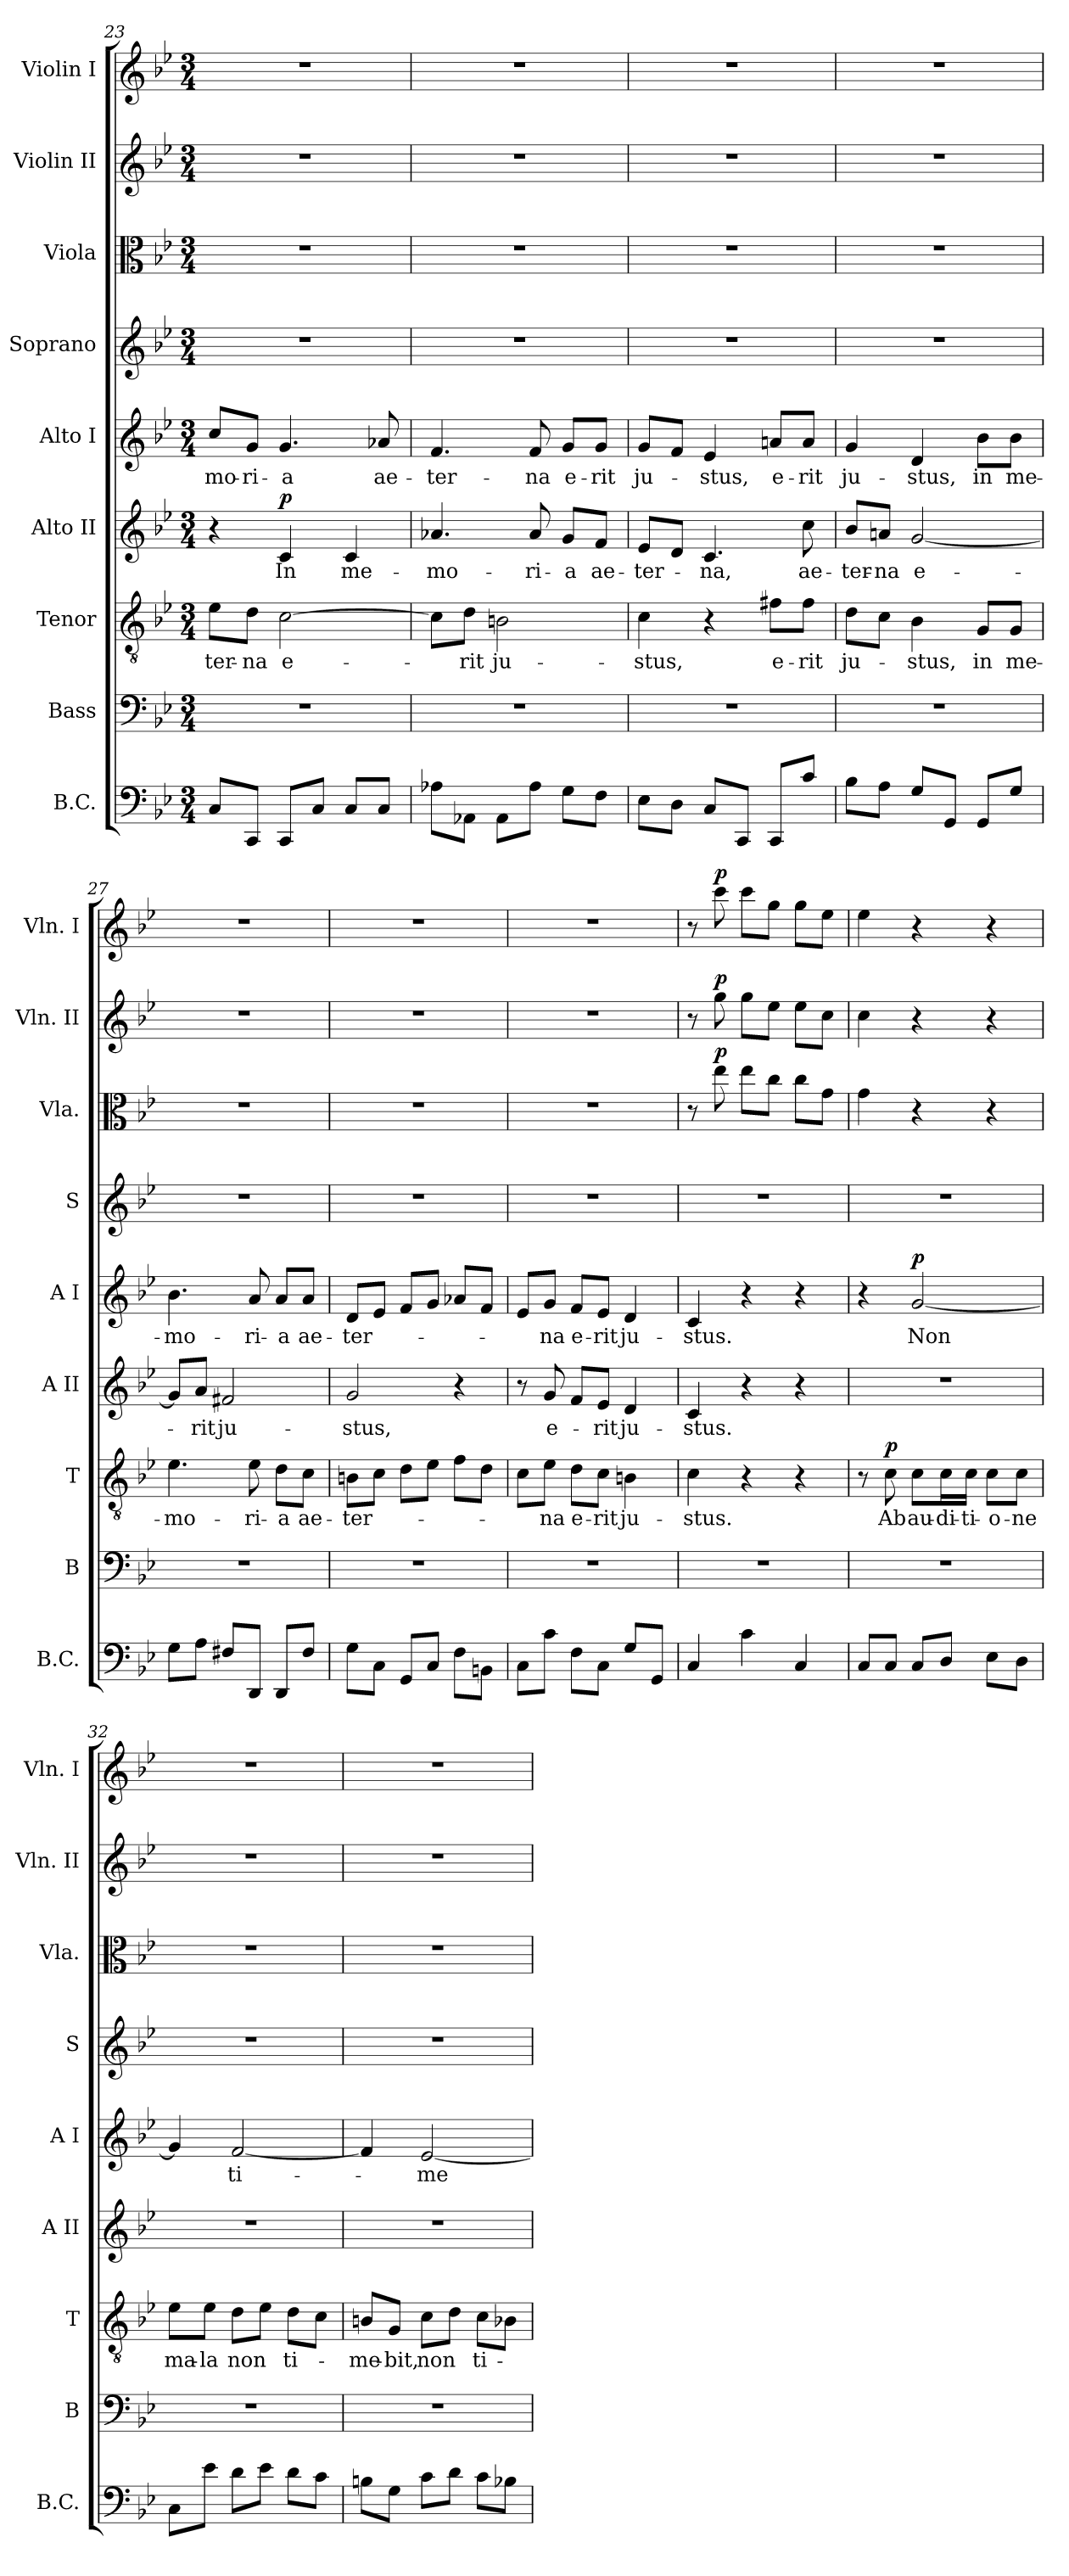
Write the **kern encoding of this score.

**kern	**kern	**kern	**text	**dynam	**kern	**text	**dynam	**kern	**text	**dynam	**kern	**kern	**dynam	**kern	**dynam	**kern	**dynam
*part9	*part8	*part7	*part7	*part7	*part6	*part6	*part6	*part5	*part5	*part5	*part4	*part3	*part3	*part2	*part2	*part1	*part1
*staff9	*staff8	*staff7	*staff7	*staff7	*staff6	*staff6	*staff6	*staff5	*staff5	*staff5	*staff4	*staff3	*staff3	*staff2	*staff2	*staff1	*staff1
*I"B.C.	*I"Bass	*I"Tenor	*	*	*I"Alto II	*	*	*I"Alto I	*	*	*I"Soprano	*I"Viola	*	*I"Violin II	*	*I"Violin I	*
*I'B.C.	*I'B	*I'T	*	*	*I'A II	*	*	*I'A I	*	*	*I'S	*I'Vla.	*	*I'Vln. II	*	*I'Vln. I	*
*clefF4	*clefF4	*clefGv2	*	*	*clefG2	*	*	*clefG2	*	*	*clefG2	*clefC3	*	*clefG2	*	*clefG2	*
*k[b-e-]	*k[b-e-]	*k[b-e-]	*	*	*k[b-e-]	*	*	*k[b-e-]	*	*	*k[b-e-]	*k[b-e-]	*	*k[b-e-]	*	*k[b-e-]	*
*g:	*g:	*g:	*	*	*g:	*	*	*g:	*	*	*g:	*g:	*	*g:	*	*g:	*
*M3/4	*M3/4	*M3/4	*	*	*M3/4	*	*	*M3/4	*	*	*M3/4	*M3/4	*	*M3/4	*	*M3/4	*
=23	=23	=23	=23	=23	=23	=23	=23	=23	=23	=23	=23	=23	=23	=23	=23	=23	=23
!	!	!	!LO:LY:b	!	!	!	!	!	!LO:LY:b	!	!	!	!	!	!	!	!
8C/L	2.r	8e-\L	-ter-	.	4r	.	.	8cc/L	-mo-	.	2.r	2.r	.	2.r	.	2.r	.
!	!	!	!LO:LY:b	!	!	!	!	!	!LO:LY:b	!	!	!	!	!	!	!	!
8CC/J	.	8d\J	-na	.	.	.	.	8g/J	-ri-	.	.	.	.	.	.	.	.
!	!	!	!LO:LY:b	!	!	!LO:LY:b	!LO:DY:a	!	!LO:LY:b	!	!	!	!	!	!	!	!
8CC/L	.	[2c\	e-	.	4c/	In	p	4.g/	-a	.	.	.	.	.	.	.	.
8C/J	.	.	.	.	.	.	.	.	.	.	.	.	.	.	.	.	.
!	!	!	!	!	!	!LO:LY:b	!	!	!	!	!	!	!	!	!	!	!
8C/L	.	.	.	.	4c/	me-	.	.	.	.	.	.	.	.	.	.	.
!	!	!	!	!	!	!	!	!	!LO:LY:b	!	!	!	!	!	!	!	!
8C/J	.	.	.	.	.	.	.	8a-X/	ae-	.	.	.	.	.	.	.	.
=24	=24	=24	=24	=24	=24	=24	=24	=24	=24	=24	=24	=24	=24	=24	=24	=24	=24
!	!	!	!	!	!	!LO:LY:b	!	!	!LO:LY:b	!	!	!	!	!	!	!	!
8A-X\L	2.r	8c\L]	.	.	4.a-X/	-mo-	.	4.f/	-ter-	.	2.r	2.r	.	2.r	.	2.r	.
!	!	!	!LO:LY:b	!	!	!	!	!	!	!	!	!	!	!	!	!	!
8AA-X\J	.	8d\J	-rit	.	.	.	.	.	.	.	.	.	.	.	.	.	.
!	!	!	!LO:LY:b	!	!	!	!	!	!	!	!	!	!	!	!	!	!
8AA-\L	.	2Bn\	ju-	.	.	.	.	.	.	.	.	.	.	.	.	.	.
!	!	!	!	!	!	!LO:LY:b	!	!	!LO:LY:b	!	!	!	!	!	!	!	!
8A-\J	.	.	.	.	8a-/	-ri-	.	8f/	-na	.	.	.	.	.	.	.	.
!	!	!	!	!	!	!LO:LY:b	!	!	!LO:LY:b	!	!	!	!	!	!	!	!
8G\L	.	.	.	.	8g/L	-a	.	8g/L	e-	.	.	.	.	.	.	.	.
!	!	!	!	!	!	!LO:LY:b	!	!	!LO:LY:b	!	!	!	!	!	!	!	!
8F\J	.	.	.	.	8f/J	ae-	.	8g/J	-rit	.	.	.	.	.	.	.	.
=25	=25	=25	=25	=25	=25	=25	=25	=25	=25	=25	=25	=25	=25	=25	=25	=25	=25
!	!	!	!LO:LY:b	!	!	!LO:LY:b	!	!	!LO:LY:b	!	!	!	!	!	!	!	!
8E-\L	2.r	4c\	-stus,	.	8e-/L	-ter-	.	8g/L	ju-	.	2.r	2.r	.	2.r	.	2.r	.
8D\J	.	.	.	.	8d/J	.	.	8f/J	.	.	.	.	.	.	.	.	.
!	!	!	!	!	!	!LO:LY:b	!	!	!LO:LY:b	!	!	!	!	!	!	!	!
8C/L	.	4r	.	.	4.c/	-na,	.	4e-/	-stus,	.	.	.	.	.	.	.	.
8CC/J	.	.	.	.	.	.	.	.	.	.	.	.	.	.	.	.	.
!	!	!	!LO:LY:b	!	!	!	!	!	!LO:LY:b	!	!	!	!	!	!	!	!
8CC/L	.	8f#X\L	e-	.	.	.	.	8ani/L	e-	.	.	.	.	.	.	.	.
!	!	!	!LO:LY:b	!	!	!LO:LY:b	!	!	!LO:LY:b	!	!	!	!	!	!	!	!
8c/J	.	8f#\J	-rit	.	8cc\	ae-	.	8a/J	-rit	.	.	.	.	.	.	.	.
=26	=26	=26	=26	=26	=26	=26	=26	=26	=26	=26	=26	=26	=26	=26	=26	=26	=26
!	!	!	!LO:LY:b	!	!	!LO:LY:b	!	!	!LO:LY:b	!	!	!	!	!	!	!	!
8B-\L	2.r	8d\L	ju-	.	8b-/L	-ter-	.	4g/	ju-	.	2.r	2.r	.	2.r	.	2.r	.
!	!	!	!	!	!	!LO:LY:b	!	!	!	!	!	!	!	!	!	!	!
8A\J	.	8c\J	.	.	8ani/J	-na	.	.	.	.	.	.	.	.	.	.	.
!	!	!	!LO:LY:b	!	!	!LO:LY:b	!	!	!LO:LY:b	!	!	!	!	!	!	!	!
8G/L	.	4B-\	-stus,	.	[2g/	e-	.	4d/	-stus,	.	.	.	.	.	.	.	.
8GG/J	.	.	.	.	.	.	.	.	.	.	.	.	.	.	.	.	.
!	!	!	!LO:LY:b	!	!	!	!	!	!LO:LY:b	!	!	!	!	!	!	!	!
8GG/L	.	8G/L	in	.	.	.	.	8b-\L	in	.	.	.	.	.	.	.	.
!	!	!	!LO:LY:b	!	!	!	!	!	!LO:LY:b	!	!	!	!	!	!	!	!
8G/J	.	8G/J	me-	.	.	.	.	8b-\J	me-	.	.	.	.	.	.	.	.
!!LO:PB:g=z
=27	=27	=27	=27	=27	=27	=27	=27	=27	=27	=27	=27	=27	=27	=27	=27	=27	=27
!	!	!	!LO:LY:b	!	!	!	!	!	!LO:LY:b	!	!	!	!	!	!	!	!
8G\L	2.r	4.e-\	-mo-	.	8g/L]	.	.	4.b-\	-mo-	.	2.r	2.r	.	2.r	.	2.r	.
!	!	!	!	!	!	!LO:LY:b	!	!	!	!	!	!	!	!	!	!	!
8A\J	.	.	.	.	8a/J	-rit	.	.	.	.	.	.	.	.	.	.	.
!	!	!	!	!	!	!LO:LY:b	!	!	!	!	!	!	!	!	!	!	!
8F#X/L	.	.	.	.	2f#X/	ju-	.	.	.	.	.	.	.	.	.	.	.
!	!	!	!LO:LY:b	!	!	!	!	!	!LO:LY:b	!	!	!	!	!	!	!	!
8DD/J	.	8e-\	-ri-	.	.	.	.	8a/	-ri-	.	.	.	.	.	.	.	.
!	!	!	!LO:LY:b	!	!	!	!	!	!LO:LY:b	!	!	!	!	!	!	!	!
8DD/L	.	8d\L	-a	.	.	.	.	8a/L	-a	.	.	.	.	.	.	.	.
!	!	!	!LO:LY:b	!	!	!	!	!	!LO:LY:b	!	!	!	!	!	!	!	!
8F#/J	.	8c\J	ae-	.	.	.	.	8a/J	ae-	.	.	.	.	.	.	.	.
=28	=28	=28	=28	=28	=28	=28	=28	=28	=28	=28	=28	=28	=28	=28	=28	=28	=28
!	!	!	!LO:LY:b	!	!	!LO:LY:b	!	!	!LO:LY:b	!	!	!	!	!	!	!	!
8G\L	2.r	8Bn\L	-ter-	.	2g/	-stus,	.	8d/L	-ter-	.	2.r	2.r	.	2.r	.	2.r	.
8C\J	.	8c\J	.	.	.	.	.	8e-/J	.	.	.	.	.	.	.	.	.
8GG/L	.	8d\L	.	.	.	.	.	8f/L	.	.	.	.	.	.	.	.	.
8C/J	.	8e-\J	.	.	.	.	.	8g/J	.	.	.	.	.	.	.	.	.
8F\L	.	8f\L	.	.	4r	.	.	8a-X/L	.	.	.	.	.	.	.	.	.
8BBn\J	.	8d\J	.	.	.	.	.	8f/J	.	.	.	.	.	.	.	.	.
=29	=29	=29	=29	=29	=29	=29	=29	=29	=29	=29	=29	=29	=29	=29	=29	=29	=29
8C\L	2.r	8c\L	.	.	8r	.	.	8e-/L	.	.	2.r	2.r	.	2.r	.	2.r	.
!	!	!	!LO:LY:b	!	!	!LO:LY:b	!	!	!LO:LY:b	!	!	!	!	!	!	!	!
8c\J	.	8e-\J	-na	.	8g/	e-	.	8g/J	-na	.	.	.	.	.	.	.	.
!	!	!	!LO:LY:b	!	!	!	!	!	!LO:LY:b	!	!	!	!	!	!	!	!
8F\L	.	8d\L	e-	.	8f/L	.	.	8f/L	e-	.	.	.	.	.	.	.	.
!	!	!	!LO:LY:b	!	!	!LO:LY:b	!	!	!LO:LY:b	!	!	!	!	!	!	!	!
8C\J	.	8c\J	-rit	.	8e-/J	-rit	.	8e-/J	-rit	.	.	.	.	.	.	.	.
!	!	!	!LO:LY:b	!	!	!LO:LY:b	!	!	!LO:LY:b	!	!	!	!	!	!	!	!
8G/L	.	4Bn\	ju-	.	4d/	ju-	.	4d/	ju-	.	.	.	.	.	.	.	.
8GG/J	.	.	.	.	.	.	.	.	.	.	.	.	.	.	.	.	.
=30	=30	=30	=30	=30	=30	=30	=30	=30	=30	=30	=30	=30	=30	=30	=30	=30	=30
!	!	!	!LO:LY:b	!	!	!LO:LY:b	!	!	!LO:LY:b	!	!	!	!	!	!	!	!
4C/	2.r	4c\	-stus.	.	4c/	-stus.	.	4c/	-stus.	.	2.r	8r	.	8r	.	8r	.
!	!	!	!	!	!	!	!	!	!	!	!	!	!LO:DY:a	!	!LO:DY:a	!	!LO:DY:a
.	.	.	.	.	.	.	.	.	.	.	.	8ee-\	p	8gg\	p	8ccc\	p
4c\	.	4r	.	.	4r	.	.	4r	.	.	.	8ee-\L	.	8gg\L	.	8ccc\L	.
.	.	.	.	.	.	.	.	.	.	.	.	8cc\J	.	8ee-\J	.	8gg\J	.
4C/	.	4r	.	.	4r	.	.	4r	.	.	.	8cc\L	.	8ee-\L	.	8gg\L	.
.	.	.	.	.	.	.	.	.	.	.	.	8g\J	.	8cc\J	.	8ee-\J	.
=31	=31	=31	=31	=31	=31	=31	=31	=31	=31	=31	=31	=31	=31	=31	=31	=31	=31
8C/L	2.r	8r	.	.	2.r	.	.	4r	.	.	2.r	4g\	.	4cc\	.	4ee-\	.
!	!	!	!LO:LY:b	!LO:DY:a	!	!	!	!	!	!	!	!	!	!	!	!	!
8C/J	.	8c\	Ab	p	.	.	.	.	.	.	.	.	.	.	.	.	.
!	!	!	!LO:LY:b	!	!	!	!	!	!LO:LY:b	!LO:DY:a	!	!	!	!	!	!	!
8C/L	.	8c\L	au-	.	.	.	.	[2g/	Non	p	.	4r	.	4r	.	4r	.
!	!	!	!LO:LY:b	!	!	!	!	!	!	!	!	!	!	!	!	!	!
8D/J	.	16c\L	-di-	.	.	.	.	.	.	.	.	.	.	.	.	.	.
!	!	!	!LO:LY:b	!	!	!	!	!	!	!	!	!	!	!	!	!	!
.	.	16c\JJ	-ti-	.	.	.	.	.	.	.	.	.	.	.	.	.	.
!	!	!	!LO:LY:b	!	!	!	!	!	!	!	!	!	!	!	!	!	!
8E-\L	.	8c\L	-o-	.	.	.	.	.	.	.	.	4r	.	4r	.	4r	.
!	!	!	!LO:LY:b	!	!	!	!	!	!	!	!	!	!	!	!	!	!
8D\J	.	8c\J	-ne	.	.	.	.	.	.	.	.	.	.	.	.	.	.
!!LO:LB:g=z
=32	=32	=32	=32	=32	=32	=32	=32	=32	=32	=32	=32	=32	=32	=32	=32	=32	=32
!	!	!	!LO:LY:b	!	!	!	!	!	!	!	!	!	!	!	!	!	!
8C\L	2.r	8e-\L	ma-	.	2.r	.	.	4g/]	.	.	2.r	2.r	.	2.r	.	2.r	.
!	!	!	!LO:LY:b	!	!	!	!	!	!	!	!	!	!	!	!	!	!
8e-\J	.	8e-\J	-la	.	.	.	.	.	.	.	.	.	.	.	.	.	.
!	!	!	!LO:LY:b	!	!	!	!	!	!LO:LY:b	!	!	!	!	!	!	!	!
8d\L	.	8d\L	non	.	.	.	.	[2f/	ti-	.	.	.	.	.	.	.	.
8e-\J	.	8e-\J	.	.	.	.	.	.	.	.	.	.	.	.	.	.	.
!	!	!	!LO:LY:b	!	!	!	!	!	!	!	!	!	!	!	!	!	!
8d\L	.	8d\L	ti-	.	.	.	.	.	.	.	.	.	.	.	.	.	.
8c\J	.	8c\J	.	.	.	.	.	.	.	.	.	.	.	.	.	.	.
=33	=33	=33	=33	=33	=33	=33	=33	=33	=33	=33	=33	=33	=33	=33	=33	=33	=33
!	!	!	!LO:LY:b	!	!	!	!	!	!	!	!	!	!	!	!	!	!
8Bn\L	2.r	8Bn/L	-me-	.	2.r	.	.	4f/]	.	.	2.r	2.r	.	2.r	.	2.r	.
!	!	!	!LO:LY:b	!	!	!	!	!	!	!	!	!	!	!	!	!	!
8G\J	.	8G/J	-bit,	.	.	.	.	.	.	.	.	.	.	.	.	.	.
!	!	!	!LO:LY:b	!	!	!	!	!	!LO:LY:b	!	!	!	!	!	!	!	!
8c\L	.	8c\L	non	.	.	.	.	[2e-/	-me-	.	.	.	.	.	.	.	.
8d\J	.	8d\J	.	.	.	.	.	.	.	.	.	.	.	.	.	.	.
!	!	!	!LO:LY:b	!	!	!	!	!	!	!	!	!	!	!	!	!	!
8c\L	.	8c\L	ti-	.	.	.	.	.	.	.	.	.	.	.	.	.	.
8B-X\J	.	8B-X\J	.	.	.	.	.	.	.	.	.	.	.	.	.	.	.
=	=	=	=	=	=	=	=	=	=	=	=	=	=	=	=	=	=
*-	*-	*-	*-	*-	*-	*-	*-	*-	*-	*-	*-	*-	*-	*-	*-	*-	*-
